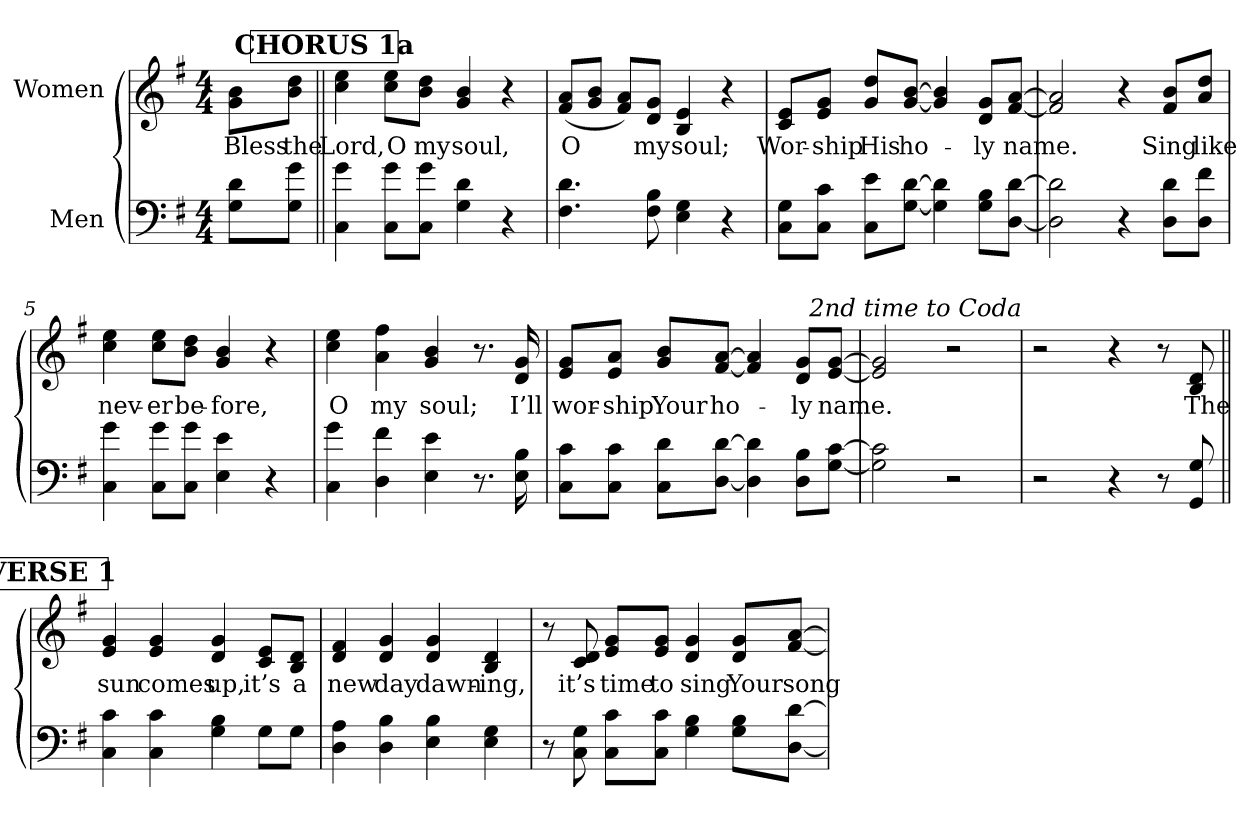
**kern	**kern	**text
*part2	*part1	*part1
*staff2	*staff1	*staff1
*I"Men	*I"Women	*
*clefF4	*clefG2	*
*k[f#]	*k[f#]	*
*G:	*G:	*
*M4/4	*M4/4	*
*MM73	*MM73	*
=	=	=
!	!	!LO:LY:b
8G\ 8d\L	8g\ 8b\L	Bless
!	!	!LO:LY:b
8G\ 8g\J	8b\ 8dd\J	the
!!LO:REH:place=s1:a:B:t=CHORUS 1a
=1||	=1||	=1||
!	!	!LO:LY:b
4C\ 4g\	4cc\ 4ee\	Lord,
!	!	!LO:LY:b
8C\ 8g\L	8cc\ 8ee\L	O
!	!	!LO:LY:b
8C\ 8g\J	8b\ 8dd\J	my
!	!	!LO:LY:b
4G\ 4d\	4g/ 4b/	soul,
4r	4r	.
=2	=2	=2
!	!	!LO:LY:b
4.F#\ 4.d\	(<8f#/ 8a/L	O
.	8g/ 8b/J	.
.	8f#/ 8a/L)	.
!	!	!LO:LY:b
8F#\ 8B\	8d/ 8g/J	my
!	!	!LO:LY:b
4E\ 4G\	4B/ 4e/	soul;
4r	4r	.
!!LO:LB:g=z
=3	=3	=3
!	!	!LO:LY:b
8C\ 8G\L	8c/ 8e/L	Wor-
!	!	!LO:LY:b
8C\ 8c\J	8e/ 8g/J	-ship
!	!	!LO:LY:b
8C\ 8e\L	8g/ 8dd/L	His
!	!	!LO:LY:b
[8G\ [8d\J	[8g/ [8b/J	ho-
4G\] 4d\]	4g/] 4b/]	.
!	!	!LO:LY:b
8G\ 8B\L	8d/ 8g/L	-ly
!	!	!LO:LY:b
[8D\ [8d\J	[8f#/ [8a/J	name.
=4	=4	=4
2D\] 2d\]	2f#/] 2a/]	.
4r	4r	.
!	!	!LO:LY:b
8D\ 8d\L	8f#/ 8b/L	Sing
!	!	!LO:LY:b
8D\ 8f#\J	8a/ 8dd/J	like
=5	=5	=5
!	!	!LO:LY:b
4C\ 4g\	4cc\ 4ee\	nev-
!	!	!LO:LY:b
8C\ 8g\L	8cc\ 8ee\L	-er
!	!	!LO:LY:b
8C\ 8g\J	8b\ 8dd\J	be-
!	!	!LO:LY:b
4E\ 4e\	4g/ 4b/	-fore,
4r	4r	.
=6	=6	=6
!	!	!LO:LY:b
4C\ 4g\	4cc\ 4ee\	O
!	!	!LO:LY:b
4D\ 4f#\	4a\ 4ff#\	my
!	!	!LO:LY:b
4E\ 4e\	4g/ 4b/	soul;
8.r	8.r	.
!	!	!LO:LY:b
16E\ 16B\	16d/ 16g/	I’ll
!!LO:LB:g=z
=7	=7	=7
!	!	!LO:LY:b
8C\ 8c\L	8e/ 8g/L	wor-
!	!	!LO:LY:b
8C\ 8c\J	8e/ 8a/J	-ship
!	!	!LO:LY:b
8C\ 8d\L	8g/ 8b/L	Your
!	!	!LO:LY:b
[8D\ [8d\J	[8f#/ [8a/J	ho-
4D\] 4d\]	4f#/] 4a/]	.
!	!	!LO:LY:b
8D\ 8B\L	8d/ 8g/L	-ly
!	!	!LO:LY:b
[8G\ [8c\J	[8e/ [8g/J	name.
=8	=8	=8
2G\] 2c\]	2e/] 2g/]	.
2r	2r	.
!	!LO:TX:a:i:rj:t=2nd time to Coda	!
=9	=9	=9
2r	2r	.
4r	4r	.
!	!	!LO:LY:b
8r	8r	1.
!	!	!LO:LY:b
8GG/ 8G/	8B/ 8d/	The
!!LO:REH:place=s1:a:B:t=VERSE 1
=10||	=10||	=10||
!	!	!LO:LY:b
4C\ 4c\	4e/ 4g/	sun
!	!	!LO:LY:b
4C\ 4c\	4e/ 4g/	comes
!	!	!LO:LY:b
4G\ 4B\	4d/ 4g/	up,
!	!	!LO:LY:b
8G\L	8c/ 8e/L	it’s
!	!	!LO:LY:b
8G\J	8B/ 8d/J	a
!!LO:LB:g=z
=11	=11	=11
!	!	!LO:LY:b
4D\ 4A\	4d/ 4f#/	new
!	!	!LO:LY:b
4D\ 4B\	4d/ 4g/	day
!	!	!LO:LY:b
4E\ 4B\	4d/ 4g/	dawn-
!	!	!LO:LY:b
4E\ 4G\	4B/ 4d/	-ing,
=12	=12	=12
8r	8r	.
!	!	!LO:LY:b
8C\ 8G\	8c/ 8d/	it’s
!	!	!LO:LY:b
8C\ 8c\L	8e/ 8g/L	time
!	!	!LO:LY:b
8C\ 8c\J	8e/ 8g/J	to
!	!	!LO:LY:b
4G\ 4B\	4d/ 4g/	sing
!	!	!LO:LY:b
8G\ 8B\L	8d/ 8g/L	Your
!	!	!LO:LY:b
[8D\ [8d\J	[8f#/ [8a/J	song
=	=	=
*-	*-	*-
